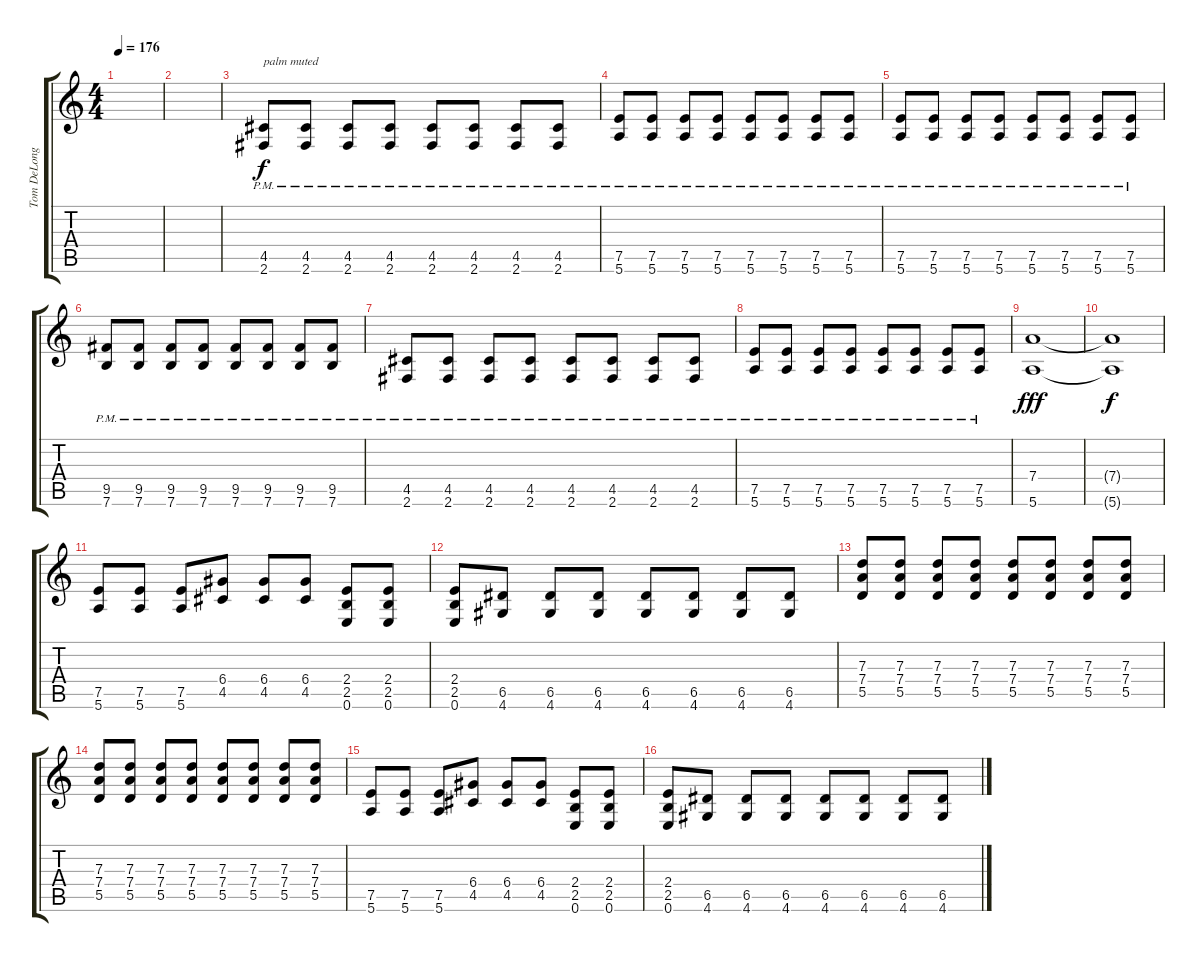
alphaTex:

\track ("Tom DeLonge - Guitar" "Tom DeLong") {instrument overdrivenguitar}
\staff {score tabs}
\tuning (E4 B3 G3 D3 A2 E2) {hide}
\ts (4 4)
\tempo 176
\clef g2
\ks c
|
|
(4.5{pm} 2.6{pm}).8{txt "palm muted"} (4.5{pm} 2.6{pm}).8 (4.5{pm} 2.6{pm}).8 (4.5{pm} 2.6{pm}).8 (4.5{pm} 2.6{pm}).8 (4.5{pm} 2.6{pm}).8 (4.5{pm} 2.6{pm}).8 (4.5{pm} 2.6{pm}).8 |
(7.5{pm} 5.6{pm}).8 (7.5{pm} 5.6{pm}).8 (7.5{pm} 5.6{pm}).8 (7.5{pm} 5.6{pm}).8 (7.5{pm} 5.6{pm}).8 (7.5{pm} 5.6{pm}).8 (7.5{pm} 5.6{pm}).8 (7.5{pm} 5.6{pm}).8 |
(7.5{pm} 5.6{pm}).8 (7.5{pm} 5.6{pm}).8 (7.5{pm} 5.6{pm}).8 (7.5{pm} 5.6{pm}).8 (7.5{pm} 5.6{pm}).8 (7.5{pm} 5.6{pm}).8 (7.5{pm} 5.6{pm}).8 (7.5{pm} 5.6{pm}).8 |
(9.5{pm} 7.6{pm}).8 (9.5{pm} 7.6{pm}).8 (9.5{pm} 7.6{pm}).8 (9.5{pm} 7.6{pm}).8 (9.5{pm} 7.6{pm}).8 (9.5{pm} 7.6{pm}).8 (9.5{pm} 7.6{pm}).8 (9.5{pm} 7.6{pm}).8 |
(4.5{pm} 2.6{pm}).8 (4.5{pm} 2.6{pm}).8 (4.5{pm} 2.6{pm}).8 (4.5{pm} 2.6{pm}).8 (4.5{pm} 2.6{pm}).8 (4.5{pm} 2.6{pm}).8 (4.5{pm} 2.6{pm}).8 (4.5{pm} 2.6{pm}).8 |
(7.5{pm} 5.6{pm}).8 (7.5{pm} 5.6{pm}).8 (7.5{pm} 5.6{pm}).8 (7.5{pm} 5.6{pm}).8 (7.5{pm} 5.6{pm}).8 (7.5{pm} 5.6{pm}).8 (7.5{pm} 5.6{pm}).8 (7.5{pm} 5.6{pm}).8 |
(7.4 5.6).1{dy fff} |
(7.4{t} 5.6{t}).1{dy f} |
(7.5 5.6).8 (7.5 5.6).8 (7.5 5.6).8 (6.4 4.5).8 (6.4 4.5).8 (6.4 4.5).8 (2.4 2.5 0.6).8 (2.4 2.5 0.6).8 |
(2.4 2.5 0.6).8 (6.5 4.6).8 (6.5 4.6).8 (6.5 4.6).8 (6.5 4.6).8 (6.5 4.6).8 (6.5 4.6).8 (6.5 4.6).8 |
(7.3 7.4 5.5).8 (7.3 7.4 5.5).8 (7.3 7.4 5.5).8 (7.3 7.4 5.5).8 (7.3 7.4 5.5).8 (7.3 7.4 5.5).8 (7.3 7.4 5.5).8 (7.3 7.4 5.5).8 |
(7.3 7.4 5.5).8 (7.3 7.4 5.5).8 (7.3 7.4 5.5).8 (7.3 7.4 5.5).8 (7.3 7.4 5.5).8 (7.3 7.4 5.5).8 (7.3 7.4 5.5).8 (7.3 7.4 5.5).8 |
(7.5 5.6).8 (7.5 5.6).8 (7.5 5.6).8 (6.4 4.5).8 (6.4 4.5).8 (6.4 4.5).8 (2.4 2.5 0.6).8 (2.4 2.5 0.6).8 |
(2.4 2.5 0.6).8 (6.5 4.6).8 (6.5 4.6).8 (6.5 4.6).8 (6.5 4.6).8 (6.5 4.6).8 (6.5 4.6).8 (6.5 4.6).8
